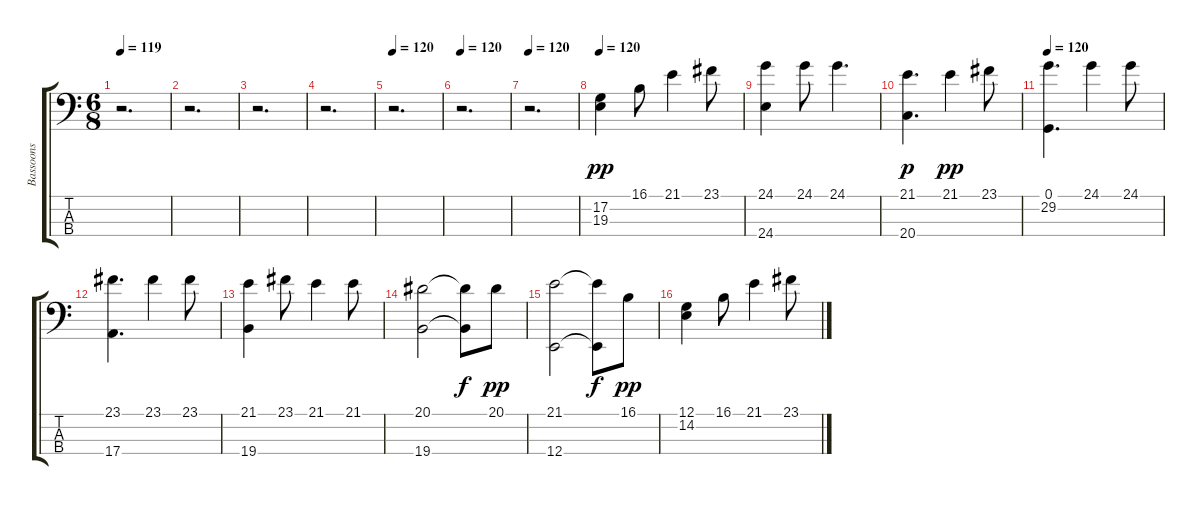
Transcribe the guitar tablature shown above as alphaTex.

\track ("Bassoons" "Bassoons") {instrument bassoon}
\staff {score tabs}
\tuning (G2 D2 A1 E1) {hide}
\ts (6 8)
\tempo 119
\clef f4
\ks c
r.2{d dy pp} |
r.2{d} |
r.2{d} |
r.2{d} |
\tempo 120
r.2{d} |
\tempo 120
r.2{d} |
\tempo 120
r.2{d} |
\tempo 120
(17.2 19.3).4 16.1.8 21.1.4 23.1.8 |
(24.1 24.4).4 24.1.8 24.1.4{d} |
(21.1 20.4).4{d dy p} 21.1.4{dy pp} 23.1.8 |
\tempo 120
(0.1 29.2).4{d} 24.1.4 24.1.8 |
(23.1 17.4).4{d} 23.1.4 23.1.8 |
(21.1 19.4).4 23.1.8 21.1.4 21.1.8 |
(20.1 19.4).2 (20.1{t} 19.4{t}).8{dy f} 20.1.8{dy pp} |
(21.1 12.4).2 (21.1{t} 12.4{t}).8{dy f} 16.1.8{dy pp} |
(12.1 14.2).4 16.1.8 21.1.4 23.1.8
